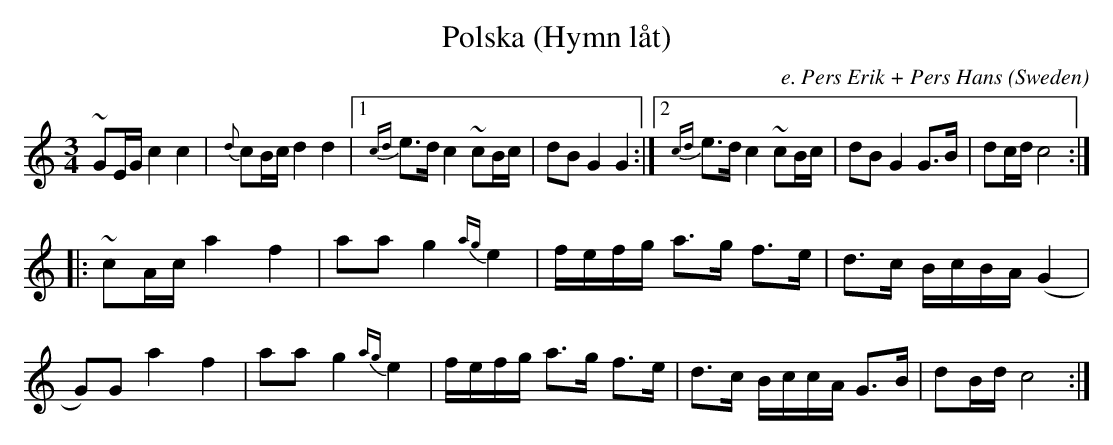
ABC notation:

X:1
T:Polska (Hymn låt)
C:e. Pers Erik + Pers Hans
L:1/16
M:3/4
O:Sweden
K:C
~G2EG c4 c4|{d}c2Bc d4d4|1\
 {cd}e3d c4 ~c2Bc|d2B2 G4 G4:|2\
 {cd}e3d c4 ~c2Bc|d2B2 G4 G3B|d2cd c8 ::
~c2Ac a4 f4|a2a2 g4 {ag}e4|\
fefg a3g f3e|d3c BcBA (G4|
G2)G2 a4 f4|a2a2 g4 {ag}e4|\
fefg a3g f3e|d3c BccA G3B|d2Bd c8 :|
